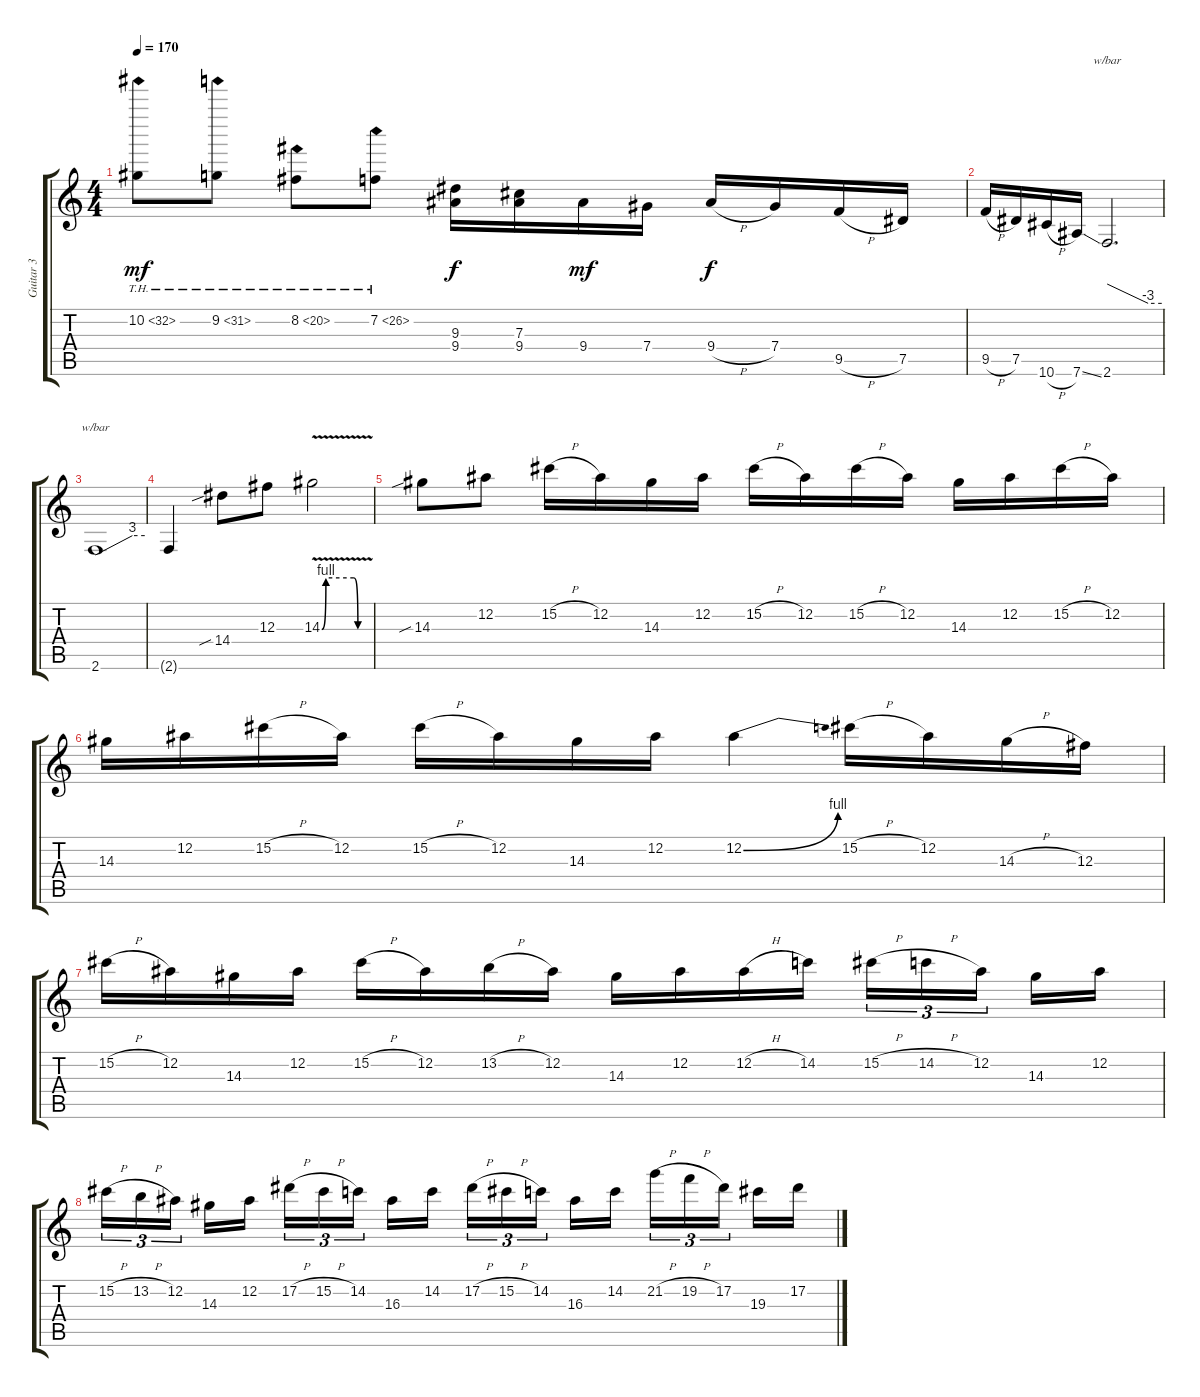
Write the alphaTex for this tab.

\track ("Guitar 3" "Guitar 3") {instrument distortionguitar}
\staff {score tabs}
\tuning (Eb4 Bb3 Gb3 Db3 Ab2 Eb2) {hide}
\ts (4 4)
\tempo 170
\clef g2
\ks c
10.2{th 22}.8{dy mf} 9.2{th 22}.8 8.2{th 12}.8 7.2{th 19}.8 (9.3 9.4).16{dy f} (7.3 9.4).16 9.4.16{dy mf} 7.4.16 9.4{h}.16{dy f} 7.4.16 9.5{h}.16 7.5.16 |
9.5{h}.16 7.5.16 10.6{h}.16 7.6{ss}.16 2.6.2{d tbe (custom default 0 0 45 -12 60 -12)} |
2.6.1{tbe (custom default 0 0 45 12 60 12)} |
2.6{t}.4 14.4{sib}.8 12.3.8 14.3{be (custom 0 0 5 4 40 4 45 0 60 0) v}.2 |
14.3{sib}.8 12.2.8 15.2{h}.16 12.2.16 14.3.16 12.2.16 15.2{h}.16 12.2.16 15.2{h}.16 12.2.16 14.3.16 12.2.16 15.2{h}.16 12.2.16 |
14.3.16 12.2.16 15.2{h}.16 12.2.16 15.2{h}.16 12.2.16 14.3.16 12.2.16 12.2{be (bend 0 0 60 4)}.4 15.2{h}.16 12.2.16 14.3{h}.16 12.3.16 |
15.2{h}.16 12.2.16 14.3.16 12.2.16 15.2{h}.16 12.2.16 13.2{h}.16 12.2.16 14.3.16 12.2.16 12.2{h}.16 14.2.16 15.2{h}.16{tu (3 2)} 14.2{h}.16{tu (3 2)} 12.2.16{tu (3 2)} 14.3.16 12.2.16 |
15.2{h}.16{tu (3 2)} 13.2{h}.16{tu (3 2)} 12.2.16{tu (3 2)} 14.3.16 12.2.16 17.2{h}.16{tu (3 2)} 15.2{h}.16{tu (3 2)} 14.2.16{tu (3 2)} 16.3.16 14.2.16 17.2{h}.16{tu (3 2)} 15.2{h}.16{tu (3 2)} 14.2.16{tu (3 2)} 16.3.16 14.2.16 21.2{h}.16{tu (3 2)} 19.2{h}.16{tu (3 2)} 17.2.16{tu (3 2)} 19.3.16 17.2.16
